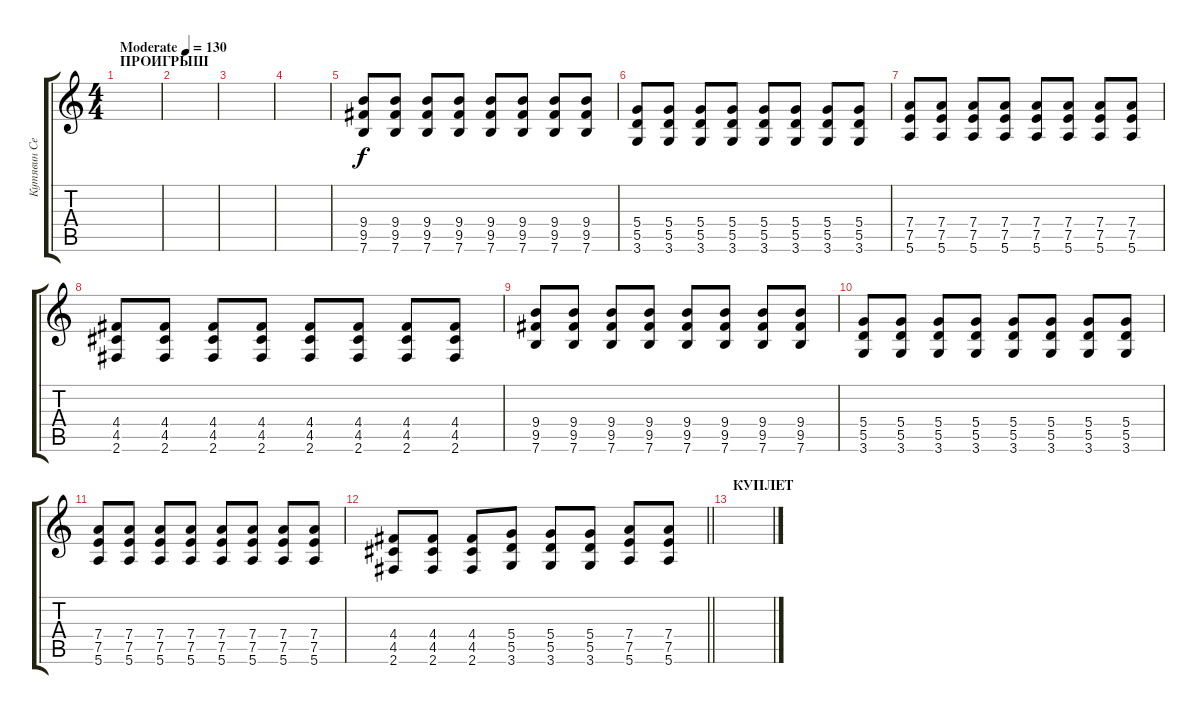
\track ("Кутявин Сергей" "Кутявин Се") {instrument distortionguitar}
\staff {score tabs}
\tuning (E4 B3 G3 D3 A2 E2) {hide}
\ts (4 4)
\section ("" "ПРОИГРЫШ")
\tempo (130 "Moderate")
\clef g2
\ks c
|
|
|
|
(9.4 9.5 7.6).8 (9.4 9.5 7.6).8 (9.4 9.5 7.6).8 (9.4 9.5 7.6).8 (9.4 9.5 7.6).8 (9.4 9.5 7.6).8 (9.4 9.5 7.6).8 (9.4 9.5 7.6).8 |
(5.4 5.5 3.6).8 (5.4 5.5 3.6).8 (5.4 5.5 3.6).8 (5.4 5.5 3.6).8 (5.4 5.5 3.6).8 (5.4 5.5 3.6).8 (5.4 5.5 3.6).8 (5.4 5.5 3.6).8 |
(7.4 7.5 5.6).8 (7.4 7.5 5.6).8 (7.4 7.5 5.6).8 (7.4 7.5 5.6).8 (7.4 7.5 5.6).8 (7.4 7.5 5.6).8 (7.4 7.5 5.6).8 (7.4 7.5 5.6).8 |
(4.4 4.5 2.6).8 (4.4 4.5 2.6).8 (4.4 4.5 2.6).8 (4.4 4.5 2.6).8 (4.4 4.5 2.6).8 (4.4 4.5 2.6).8 (4.4 4.5 2.6).8 (4.4 4.5 2.6).8 |
(9.4 9.5 7.6).8 (9.4 9.5 7.6).8 (9.4 9.5 7.6).8 (9.4 9.5 7.6).8 (9.4 9.5 7.6).8 (9.4 9.5 7.6).8 (9.4 9.5 7.6).8 (9.4 9.5 7.6).8 |
(5.4 5.5 3.6).8 (5.4 5.5 3.6).8 (5.4 5.5 3.6).8 (5.4 5.5 3.6).8 (5.4 5.5 3.6).8 (5.4 5.5 3.6).8 (5.4 5.5 3.6).8 (5.4 5.5 3.6).8 |
(7.4 7.5 5.6).8 (7.4 7.5 5.6).8 (7.4 7.5 5.6).8 (7.4 7.5 5.6).8 (7.4 7.5 5.6).8 (7.4 7.5 5.6).8 (7.4 7.5 5.6).8 (7.4 7.5 5.6).8 |
\barLineRight lightlight
(4.4 4.5 2.6).8 (4.4 4.5 2.6).8 (4.4 4.5 2.6).8 (5.4 5.5 3.6).8 (5.4 5.5 3.6).8 (5.4 5.5 3.6).8 (7.4 7.5 5.6).8 (7.4 7.5 5.6).8 |
\section ("" "КУПЛЕТ")
